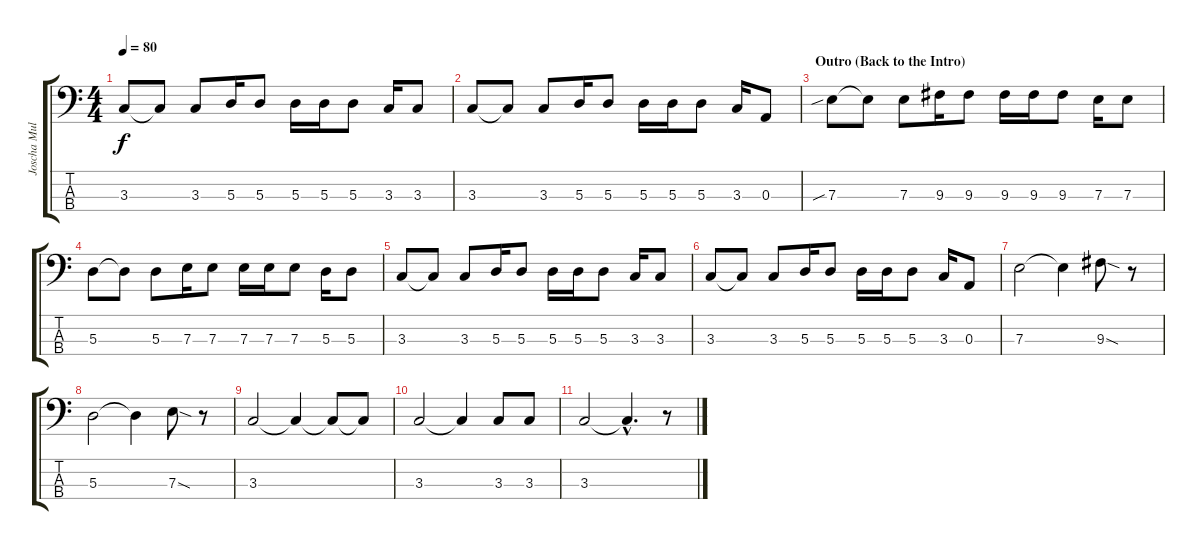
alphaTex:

\track ("Joscha Mulorz" "Joscha Mul") {instrument electricbassfinger}
\staff {score tabs}
\tuning (G2 D2 A1 E1) {hide}
\ts (4 4)
\tempo 80
\clef f4
\ks c
3.3.8{dy f} 3.3{t}.8 3.3.8 5.3.16 5.3.8 5.3.16 5.3.16 5.3.8 3.3.16 3.3.8 |
3.3.8 3.3{t}.8 3.3.8 5.3.16 5.3.8 5.3.16 5.3.16 5.3.8 3.3.16 0.3.8 |
\section ("" "Outro (Back to the Intro)")
7.3{sib}.8 7.3{t}.8 7.3.8 9.3.16 9.3.8 9.3.16 9.3.16 9.3.8 7.3.16 7.3.8 |
5.3.8 5.3{t}.8 5.3.8 7.3.16 7.3.8 7.3.16 7.3.16 7.3.8 5.3.16 5.3.8 |
3.3.8 3.3{t}.8 3.3.8 5.3.16 5.3.8 5.3.16 5.3.16 5.3.8 3.3.16 3.3.8 |
3.3.8 3.3{t}.8 3.3.8 5.3.16 5.3.8 5.3.16 5.3.16 5.3.8 3.3.16 0.3.8 |
7.3.2 7.3{t}.4 9.3{sod}.8 r.8 |
5.3.2 5.3{t}.4 7.3{sod}.8 r.8 |
3.3.2 3.3{t}.4 3.3{t}.8 3.3{t}.8 |
3.3.2 3.3{t}.4 3.3.8 3.3.8 |
3.3.2 3.3{hac t}.4{d} r.8
